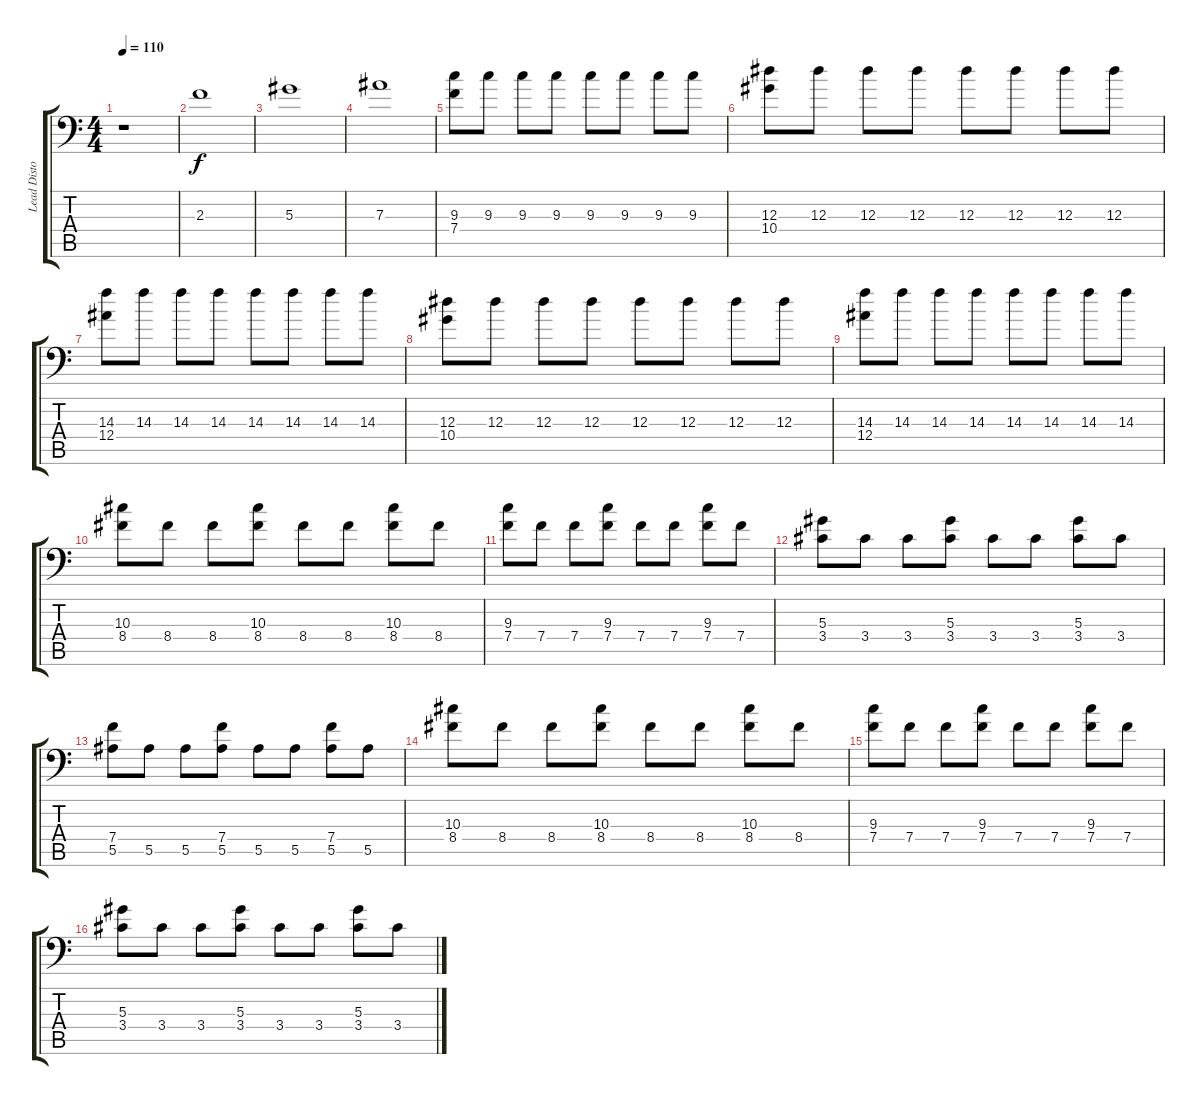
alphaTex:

\track ("Lead Distortion" "Lead Disto") {instrument distortionguitar}
\staff {score tabs}
\tuning (C4 G3 Eb3 Bb2 F2 Bb1) {hide}
\ts (4 4)
\tempo 110
\clef f4
\ks c
r.1{dy f} |
2.3.1 |
5.3.1 |
7.3.1 |
(9.3 7.4).8 9.3.8 9.3.8 9.3.8 9.3.8 9.3.8 9.3.8 9.3.8 |
(12.3 10.4).8 12.3.8 12.3.8 12.3.8 12.3.8 12.3.8 12.3.8 12.3.8 |
(14.3 12.4).8 14.3.8 14.3.8 14.3.8 14.3.8 14.3.8 14.3.8 14.3.8 |
(12.3 10.4).8 12.3.8 12.3.8 12.3.8 12.3.8 12.3.8 12.3.8 12.3.8 |
(14.3 12.4).8 14.3.8 14.3.8 14.3.8 14.3.8 14.3.8 14.3.8 14.3.8 |
(10.3 8.4).8 8.4.8 8.4.8 (10.3 8.4).8 8.4.8 8.4.8 (10.3 8.4).8 8.4.8 |
(9.3 7.4).8 7.4.8 7.4.8 (9.3 7.4).8 7.4.8 7.4.8 (9.3 7.4).8 7.4.8 |
(5.3 3.4).8 3.4.8 3.4.8 (5.3 3.4).8 3.4.8 3.4.8 (5.3 3.4).8 3.4.8 |
(7.4 5.5).8 5.5.8 5.5.8 (7.4 5.5).8 5.5.8 5.5.8 (7.4 5.5).8 5.5.8 |
(10.3 8.4).8 8.4.8 8.4.8 (10.3 8.4).8 8.4.8 8.4.8 (10.3 8.4).8 8.4.8 |
(9.3 7.4).8 7.4.8 7.4.8 (9.3 7.4).8 7.4.8 7.4.8 (9.3 7.4).8 7.4.8 |
(5.3 3.4).8 3.4.8 3.4.8 (5.3 3.4).8 3.4.8 3.4.8 (5.3 3.4).8 3.4.8
